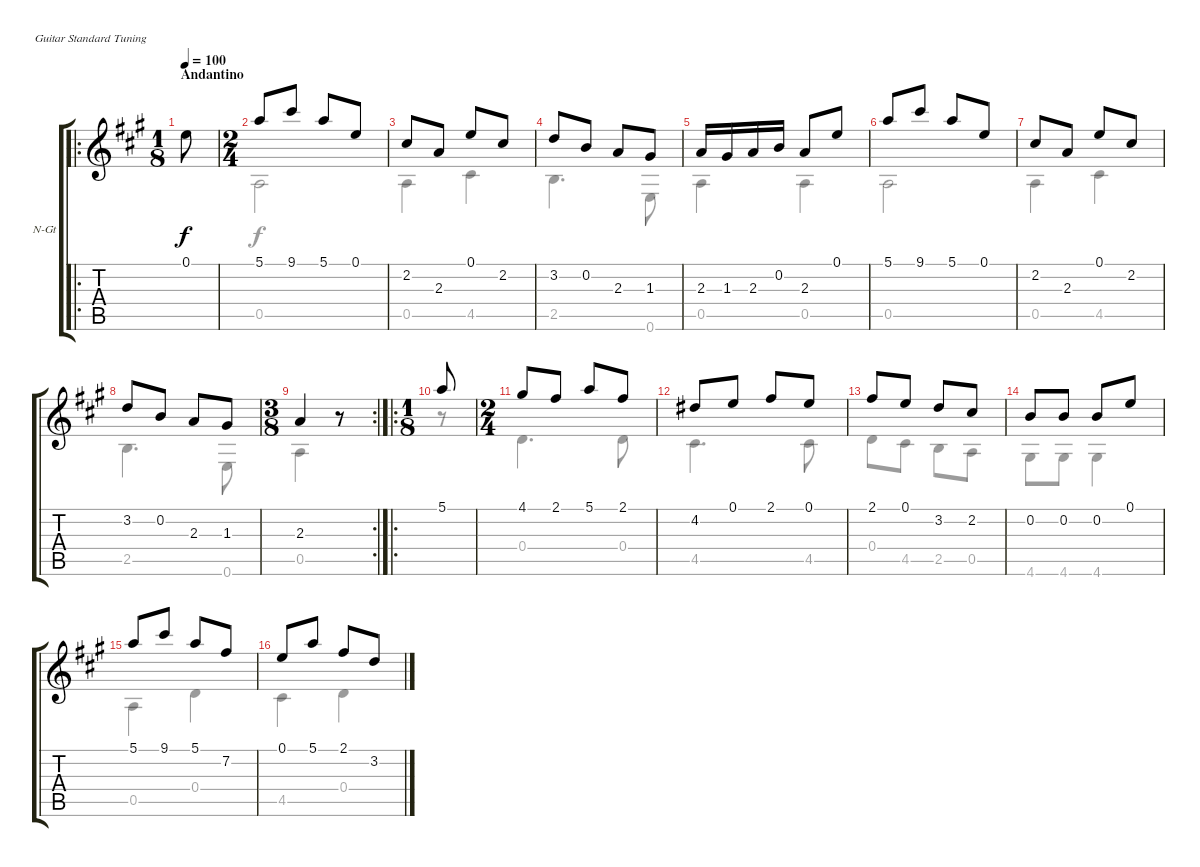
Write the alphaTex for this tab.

\bracketExtendMode groupsimilarinstruments
\firstSystemTrackNameOrientation horizontal
\otherSystemsTrackNameOrientation horizontal
\track ("Guitar" "N-Gt") {instrument acousticguitarnylon}
\staff {score tabs}
\tuning (E4 B3 G3 D3 A2 E2)
\voice
\ro
\ts (1 8)
\beaming (8 2 2 2 2)
\section ("" "Andantino")
\tempo 100
\clef g2
\ks a
0.1.8{dy f} |
\ts (2 4)
\beaming (8 2 2 2 2)
5.1.8 9.1.8 5.1.8 0.1.8 |
2.2.8 2.3.8 0.1.8 2.2.8 |
3.2.8 0.2.8 2.3.8 1.3.8 |
2.3.16 1.3.16 2.3.16 0.2.16 2.3.8 0.1.8 |
5.1.8 9.1.8 5.1.8 0.1.8 |
2.2.8 2.3.8 0.1.8 2.2.8 |
3.2.8 0.2.8 2.3.8 1.3.8 |
\rc 2
\ts (3 8)
\beaming (8 2 2 2 2)
2.3.4 r.8 |
\ro
\ts (1 8)
\beaming (8 2 2 2 2)
5.1.8 |
\ts (2 4)
\beaming (8 2 2 2 2)
4.1.8 2.1.8 5.1.8 2.1.8 |
4.2.8 0.1.8 2.1.8 0.1.8 |
2.1.8 0.1.8 3.2.8 2.2.8 |
0.2.8 0.2.8 0.2.8 0.1.8 |
5.1.8 9.1.8 5.1.8 7.2.8 |
0.1.8 5.1.8 2.1.8 3.2.8
\voice
\clef g2
\ottava regular
\simile none
\ks a
|
0.5.2 |
0.5.4 4.5.4 |
2.5.4{d} 0.6.8 |
0.5.4 0.5.4 |
0.5.2 |
0.5.4 4.5.4 |
2.5.4{d} 0.6.8 |
0.5.4 r.8 |
r.8 |
0.4.4{d} 0.4.8 |
4.5.4{d} 4.5.8 |
0.4.8 4.5.8 2.5.8 0.5.8 |
4.6.8 4.6.8 4.6.4 |
0.5.4 0.4.4 |
4.5.4 0.4.4
